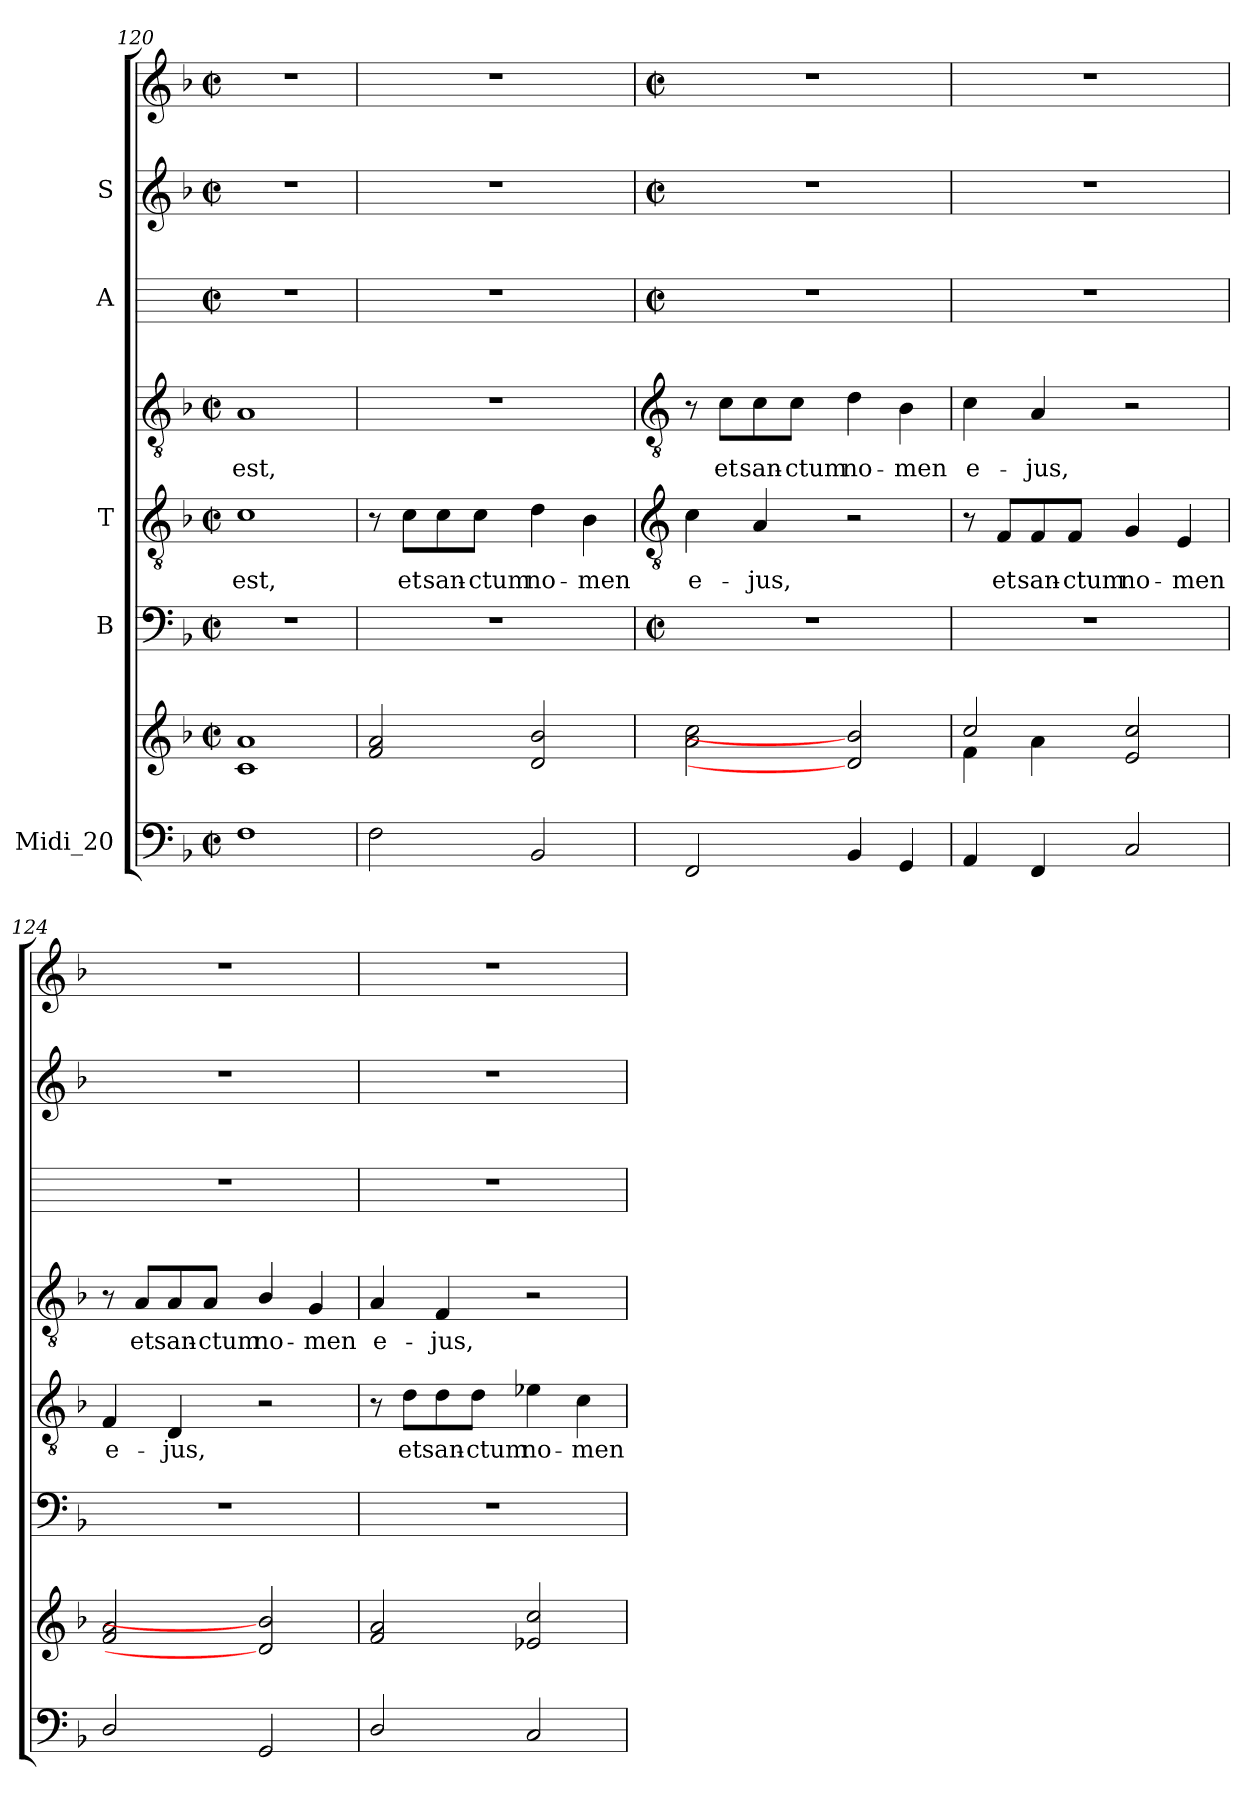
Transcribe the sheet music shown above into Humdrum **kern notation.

**kern	**kern	**kern	**kern	**text	**kern	**text	**kern	**kern	**kern
*part5	*part5	*part4	*part3	*part3	*part3	*part3	*part2	*part1	*part1
*staff8	*staff7	*staff6	*staff5	*staff5	*staff4	*staff4	*staff3	*staff2	*staff1
*I"Midi_20	*	*I"B	*I"T	*	*	*	*I"A	*I"S	*
*clefF4	*clefG2	*clefF4	*clefGv2	*	*clefGv2	*	*	*clefG2	*clefG2
*k[b-]	*k[b-]	*k[b-]	*k[b-]	*	*k[b-]	*	*	*k[b-]	*k[b-]
*F:	*F:	*F:	*F:	*	*F:	*	*	*F:	*F:
*M2/2	*M2/2	*M2/2	*M2/2	*	*M2/2	*	*M2/2	*M2/2	*M2/2
*met(c|)	*met(c|)	*met(c|)	*met(c|)	*	*met(c|)	*	*met(c|)	*met(c|)	*met(c|)
=120	=120	=120	=120	=120	=120	=120	=120	=120	=120
*	*^	*	*	*	*	*	*	*	*
!	!	!	!	!	!LO:LY:b	!	!LO:LY:b	!	!	!
1F	1a/	1c\	1r	1c	est,	1A	est,	1r	1r	1r
=121	=121	=121	=121	=121	=121	=121	=121	=121	=121	=121
2F	2f/ 2a/	2ryy	1r	8r	.	1r	.	1r	1r	1r
!	!	!	!	!	!LO:LY:b	!	!	!	!	!
.	.	.	.	8c\L	et	.	.	.	.	.
!	!	!	!	!	!LO:LY:b	!	!	!	!	!
.	.	.	.	8c\	san-	.	.	.	.	.
!	!	!	!	!	!LO:LY:b	!	!	!	!	!
.	.	.	.	8c\J	-ctum	.	.	.	.	.
!	!	!	!	!	!LO:LY:b	!	!	!	!	!
2BB-	2d/ 2b-/	2ryy	.	4d	no-	.	.	.	.	.
!	!	!	!	!	!LO:LY:b	!	!	!	!	!
.	.	.	.	4B-	-men	.	.	.	.	.
!!LO:LB:g=z
=122	=122	=122	=122	=122	=122	=122	=122	=122	=122	=122
*	*	*	*	*clefGv2	*	*clefGv2	*	*	*	*
*	*	*	*M2/2	*	*	*	*	*M2/2	*M2/2	*M2/2
*	*	*	*met(c|)	*	*	*	*	*met(c|)	*met(c|)	*met(c|)
!	!	!	!	!	!LO:LY:b	!	!	!	!	!
2FF	2a\ 2cc\	2ryy	1r	4c	e-	8r	.	1r	1r	1r
!	!	!	!	!	!	!	!LO:LY:b	!	!	!
.	.	.	.	.	.	8c\L	et	.	.	.
!	!	!	!	!	!LO:LY:b	!	!LO:LY:b	!	!	!
.	.	.	.	4A	-jus,	8c\	san-	.	.	.
!	!	!	!	!	!	!	!LO:LY:b	!	!	!
.	.	.	.	.	.	8c\J	-ctum	.	.	.
!	!	!	!	!	!	!	!LO:LY:b	!	!	!
4BB-	2d/] 2b-/]	2ryy	.	2r	.	4d	no-	.	.	.
!	!	!	!	!	!	!	!LO:LY:b	!	!	!
4GG	.	.	.	.	.	4B-	-men	.	.	.
=123	=123	=123	=123	=123	=123	=123	=123	=123	=123	=123
!	!	!	!	!	!	!	!LO:LY:b	!	!	!
4AA	2cc/	4f\	1r	8r	.	4c	e-	1r	1r	1r
!	!	!	!	!	!LO:LY:b	!	!	!	!	!
.	.	.	.	8F/L	et	.	.	.	.	.
!	!	!	!	!	!LO:LY:b	!	!LO:LY:b	!	!	!
4FF	.	4a\	.	8F/	san-	4A	-jus,	.	.	.
!	!	!	!	!	!LO:LY:b	!	!	!	!	!
.	.	.	.	8F/J	-ctum	.	.	.	.	.
!	!	!	!	!	!LO:LY:b	!	!	!	!	!
2C	2e/ 2cc/	2ryy	.	4G	no-	2r	.	.	.	.
!	!	!	!	!	!LO:LY:b	!	!	!	!	!
.	.	.	.	4E	-men	.	.	.	.	.
=124	=124	=124	=124	=124	=124	=124	=124	=124	=124	=124
!	!	!	!	!	!LO:LY:b	!	!	!	!	!
2D/	2f/ 2a/	2ryy	1r	4F	e-	8r	.	1r	1r	1r
!	!	!	!	!	!	!	!LO:LY:b	!	!	!
.	.	.	.	.	.	8A/L	et	.	.	.
!	!	!	!	!	!LO:LY:b	!	!LO:LY:b	!	!	!
.	.	.	.	4D	-jus,	8A/	san-	.	.	.
!	!	!	!	!	!	!	!LO:LY:b	!	!	!
.	.	.	.	.	.	8A/J	-ctum	.	.	.
!	!	!	!	!	!	!	!LO:LY:b	!	!	!
2GG	2d/] 2b-/]	2ryy	.	2r	.	4B-/	no-	.	.	.
!	!	!	!	!	!	!	!LO:LY:b	!	!	!
.	.	.	.	.	.	4G	-men	.	.	.
=125	=125	=125	=125	=125	=125	=125	=125	=125	=125	=125
!	!	!	!	!	!	!	!LO:LY:b	!	!	!
2D/	2f/ 2a/	2ryy	1r	8r	.	4A	e-	1r	1r	1r
!	!	!	!	!	!LO:LY:b	!	!	!	!	!
.	.	.	.	8d\L	et	.	.	.	.	.
!	!	!	!	!	!LO:LY:b	!	!LO:LY:b	!	!	!
.	.	.	.	8d\	san-	4F	-jus,	.	.	.
!	!	!	!	!	!LO:LY:b	!	!	!	!	!
.	.	.	.	8d\J	-ctum	.	.	.	.	.
!	!	!	!	!	!LO:LY:b	!	!	!	!	!
2C	2e-X/ 2cc/	2ryy	.	4e-X	no-	2r	.	.	.	.
!	!	!	!	!	!LO:LY:b	!	!	!	!	!
.	.	.	.	4c	-men	.	.	.	.	.
*	*v	*v	*	*	*	*	*	*	*	*
=	=	=	=	=	=	=	=	=	=
*-	*-	*-	*-	*-	*-	*-	*-	*-	*-
